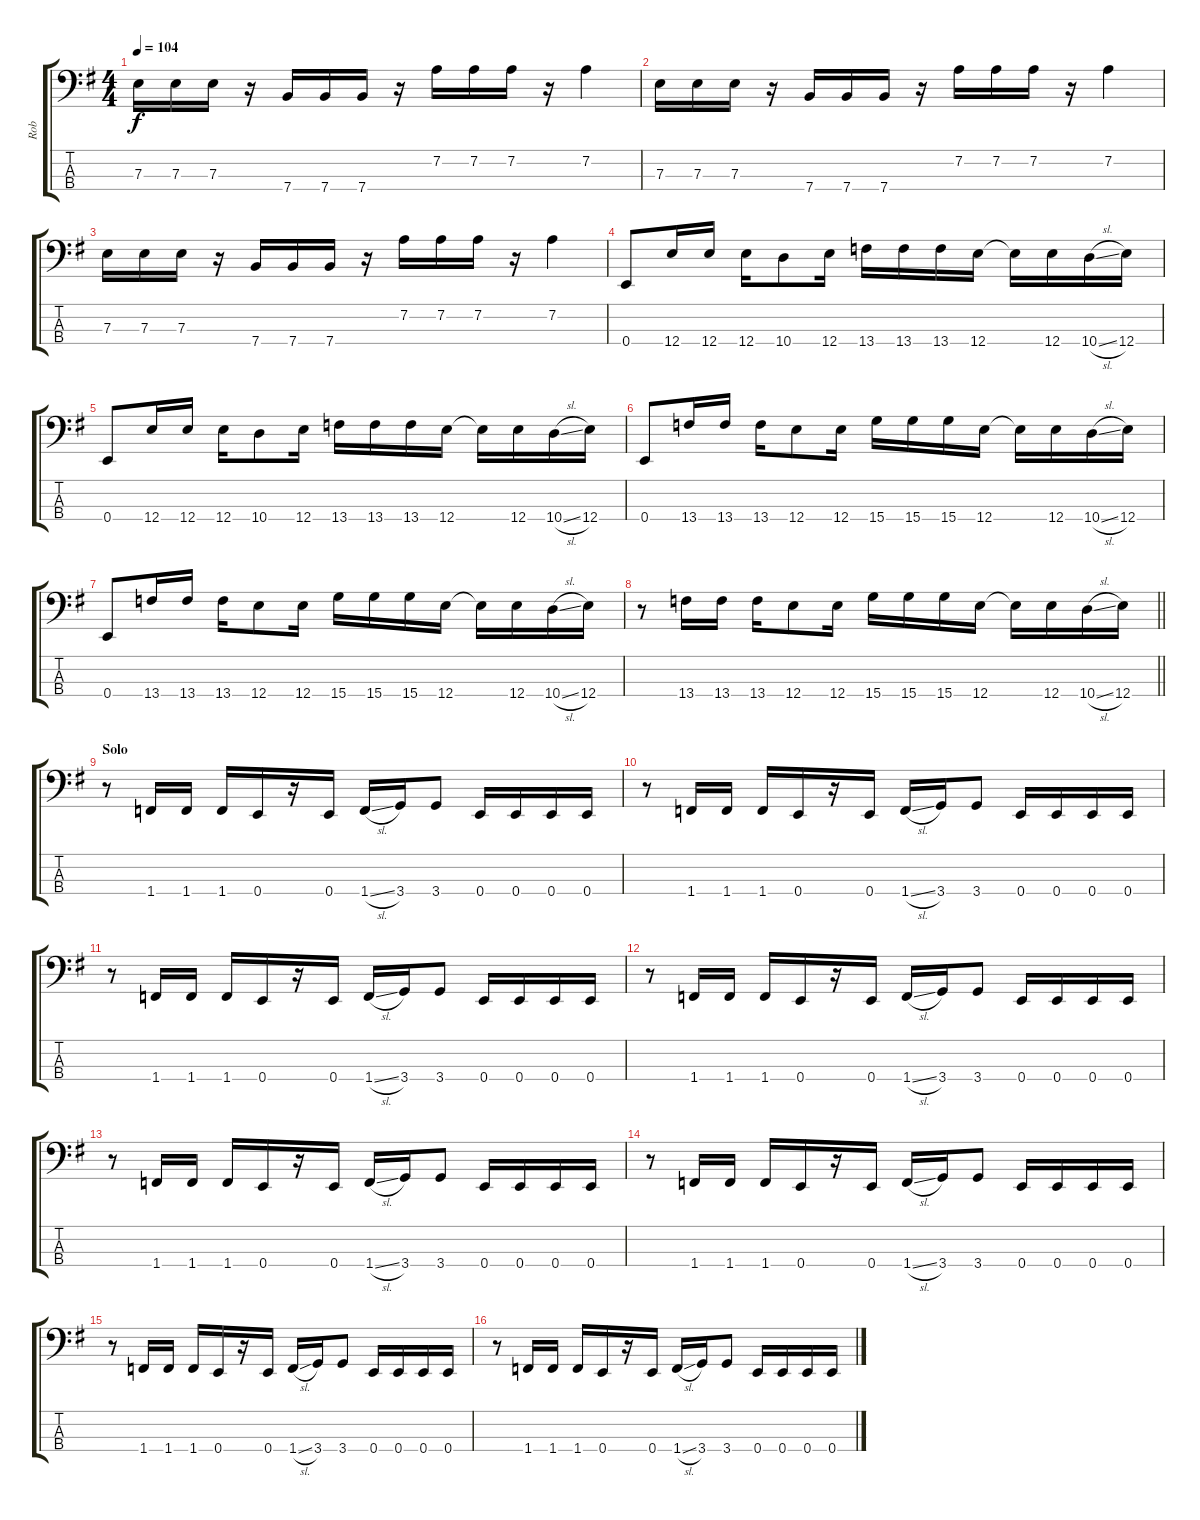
\track ("Rob" "Rob") {instrument electricbassfinger}
\staff {score tabs}
\tuning (G2 D2 A1 E1) {hide}
\ts (4 4)
\tempo 104
\clef f4
\ks eminor
7.3.16{dy f} 7.3.16 7.3.16 r.16 7.4.16 7.4.16 7.4.16 r.16 7.2.16 7.2.16 7.2.16 r.16 7.2.4 |
7.3.16 7.3.16 7.3.16 r.16 7.4.16 7.4.16 7.4.16 r.16 7.2.16 7.2.16 7.2.16 r.16 7.2.4 |
7.3.16 7.3.16 7.3.16 r.16 7.4.16 7.4.16 7.4.16 r.16 7.2.16 7.2.16 7.2.16 r.16 7.2.4 |
0.4.8 12.4.16 12.4.16 12.4.16 10.4.8 12.4.16 13.4.16 13.4.16 13.4.16 12.4.16 12.4{t}.16 12.4.16 10.4{sl}.16 12.4.16 |
0.4.8 12.4.16 12.4.16 12.4.16 10.4.8 12.4.16 13.4.16 13.4.16 13.4.16 12.4.16 12.4{t}.16 12.4.16 10.4{sl}.16 12.4.16 |
0.4.8 13.4.16 13.4.16 13.4.16 12.4.8 12.4.16 15.4.16 15.4.16 15.4.16 12.4.16 12.4{t}.16 12.4.16 10.4{sl}.16 12.4.16 |
0.4.8 13.4.16 13.4.16 13.4.16 12.4.8 12.4.16 15.4.16 15.4.16 15.4.16 12.4.16 12.4{t}.16 12.4.16 10.4{sl}.16 12.4.16 |
\barLineRight lightlight
r.8 13.4.16 13.4.16 13.4.16 12.4.8 12.4.16 15.4.16 15.4.16 15.4.16 12.4.16 12.4{t}.16 12.4.16 10.4{sl}.16 12.4.16 |
\section ("" "Solo")
r.8 1.4.16 1.4.16 1.4.16 0.4.16 r.16 0.4.16 1.4{sl}.16 3.4.16 3.4.8 0.4.16 0.4.16 0.4.16 0.4.16 |
r.8 1.4.16 1.4.16 1.4.16 0.4.16 r.16 0.4.16 1.4{sl}.16 3.4.16 3.4.8 0.4.16 0.4.16 0.4.16 0.4.16 |
r.8 1.4.16 1.4.16 1.4.16 0.4.16 r.16 0.4.16 1.4{sl}.16 3.4.16 3.4.8 0.4.16 0.4.16 0.4.16 0.4.16 |
r.8 1.4.16 1.4.16 1.4.16 0.4.16 r.16 0.4.16 1.4{sl}.16 3.4.16 3.4.8 0.4.16 0.4.16 0.4.16 0.4.16 |
r.8 1.4.16 1.4.16 1.4.16 0.4.16 r.16 0.4.16 1.4{sl}.16 3.4.16 3.4.8 0.4.16 0.4.16 0.4.16 0.4.16 |
r.8 1.4.16 1.4.16 1.4.16 0.4.16 r.16 0.4.16 1.4{sl}.16 3.4.16 3.4.8 0.4.16 0.4.16 0.4.16 0.4.16 |
r.8 1.4.16 1.4.16 1.4.16 0.4.16 r.16 0.4.16 1.4{sl}.16 3.4.16 3.4.8 0.4.16 0.4.16 0.4.16 0.4.16 |
r.8 1.4.16 1.4.16 1.4.16 0.4.16 r.16 0.4.16 1.4{sl}.16 3.4.16 3.4.8 0.4.16 0.4.16 0.4.16 0.4.16
